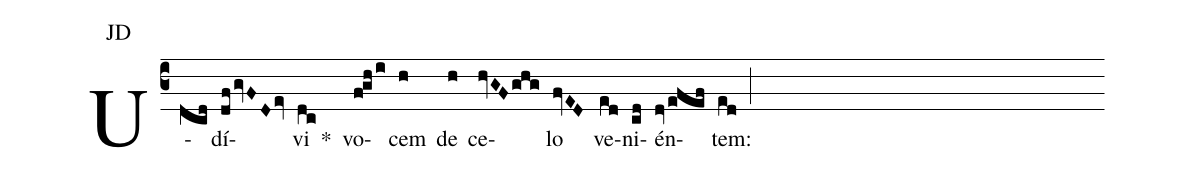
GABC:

annotation: JD;
%%
U(dcd)dí(dfgvFDev)vi(dc) *() vo(fghi)cem(h) de(h) ce(hvGFghg)lo(fvED) ve(ed)ni(cd)én(dvefef)tem:(ed) (;)
